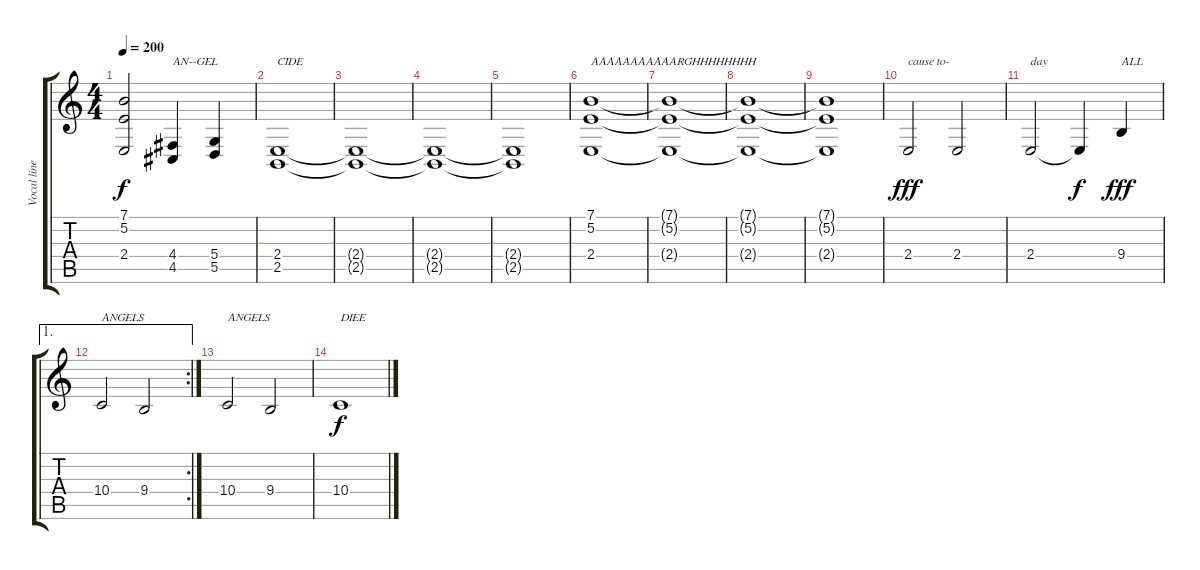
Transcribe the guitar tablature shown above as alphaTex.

\track ("Vocal line" "Vocal line") {instrument choiraahs}
\staff {score tabs}
\tuning (E4 B3 G3 D3 A2 E2) {hide}
\ts (4 4)
\tempo 200
\clef g2
\ks c
(7.1{t} 5.2{t} 2.4{t}).2{dy f} (4.4 4.5).4{txt "AN--GEL"} (5.4 5.5).4 |
(2.4 2.5).1{txt "CIDE"} |
(2.4{t} 2.5{t}).1 |
(2.4{t} 2.5{t}).1 |
(2.4{t} 2.5{t}).1 |
(7.1 5.2 2.4).1{txt "AAAAAAAAAAARGHHHHHHHH"} |
(7.1{t} 5.2{t} 2.4{t}).1 |
(7.1{t} 5.2{t} 2.4{t}).1 |
(7.1{t} 5.2{t} 2.4{t}).1 |
2.4.2{txt "cause to-" dy fff} 2.4.2 |
2.4.2{txt "day"} 2.4{t}.4{dy f} 9.4.4{txt "ALL" dy fff} |
\ae 1
\rc 2
10.4.2{txt "ANGELS"} 9.4.2 |
10.4.2{txt "ANGELS"} 9.4.2 |
10.4.1{txt "DIEE" dy f}
